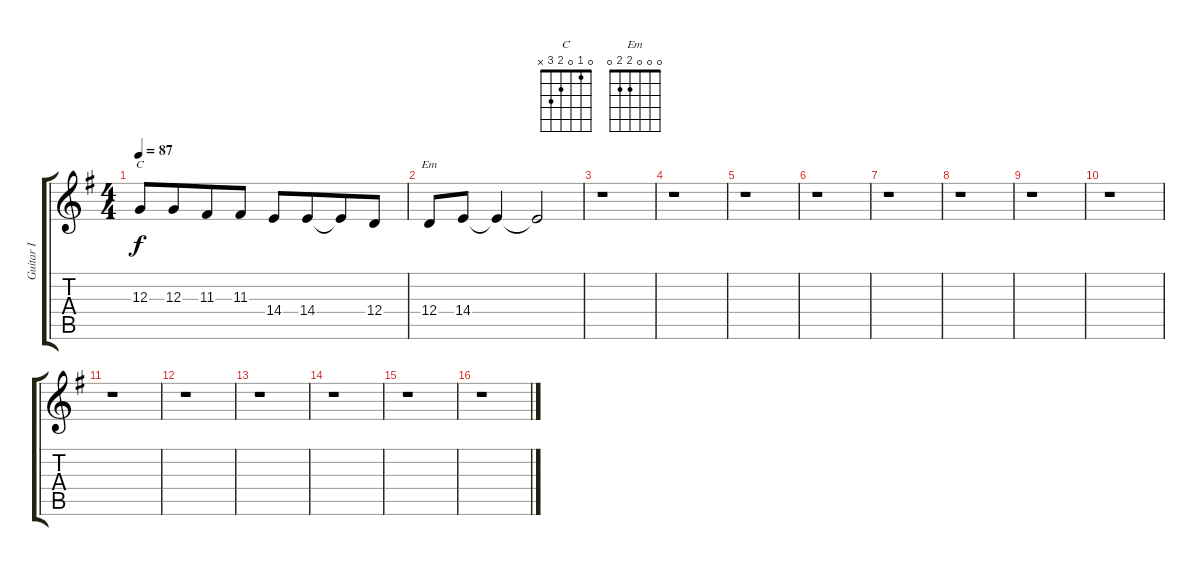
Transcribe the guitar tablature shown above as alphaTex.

\track ("Guitar I" "Guitar I") {instrument flute}
\staff {score tabs}
\tuning (E4 B3 G3 D3 A2 E2) {hide}
\chord ("C" 0 1 0 2 3 x)
\chord ("Em" 0 0 0 2 2 0)
\ts (4 4)
\tempo 87
\clef g2
\ks g
12.3.8{ch "C" dy f} 12.3.8{beam merge} 11.3.8 11.3.8 14.4.8 14.4.8{beam merge} 14.4{t}.8 12.4.8 |
12.4.8{ch "Em"} 14.4.8 14.4{t}.4 14.4{t}.2 |
r.1 |
r.1 |
r.1 |
r.1 |
r.1 |
r.1 |
r.1 |
r.1 |
r.1 |
r.1 |
r.1 |
r.1 |
r.1 |
r.1
